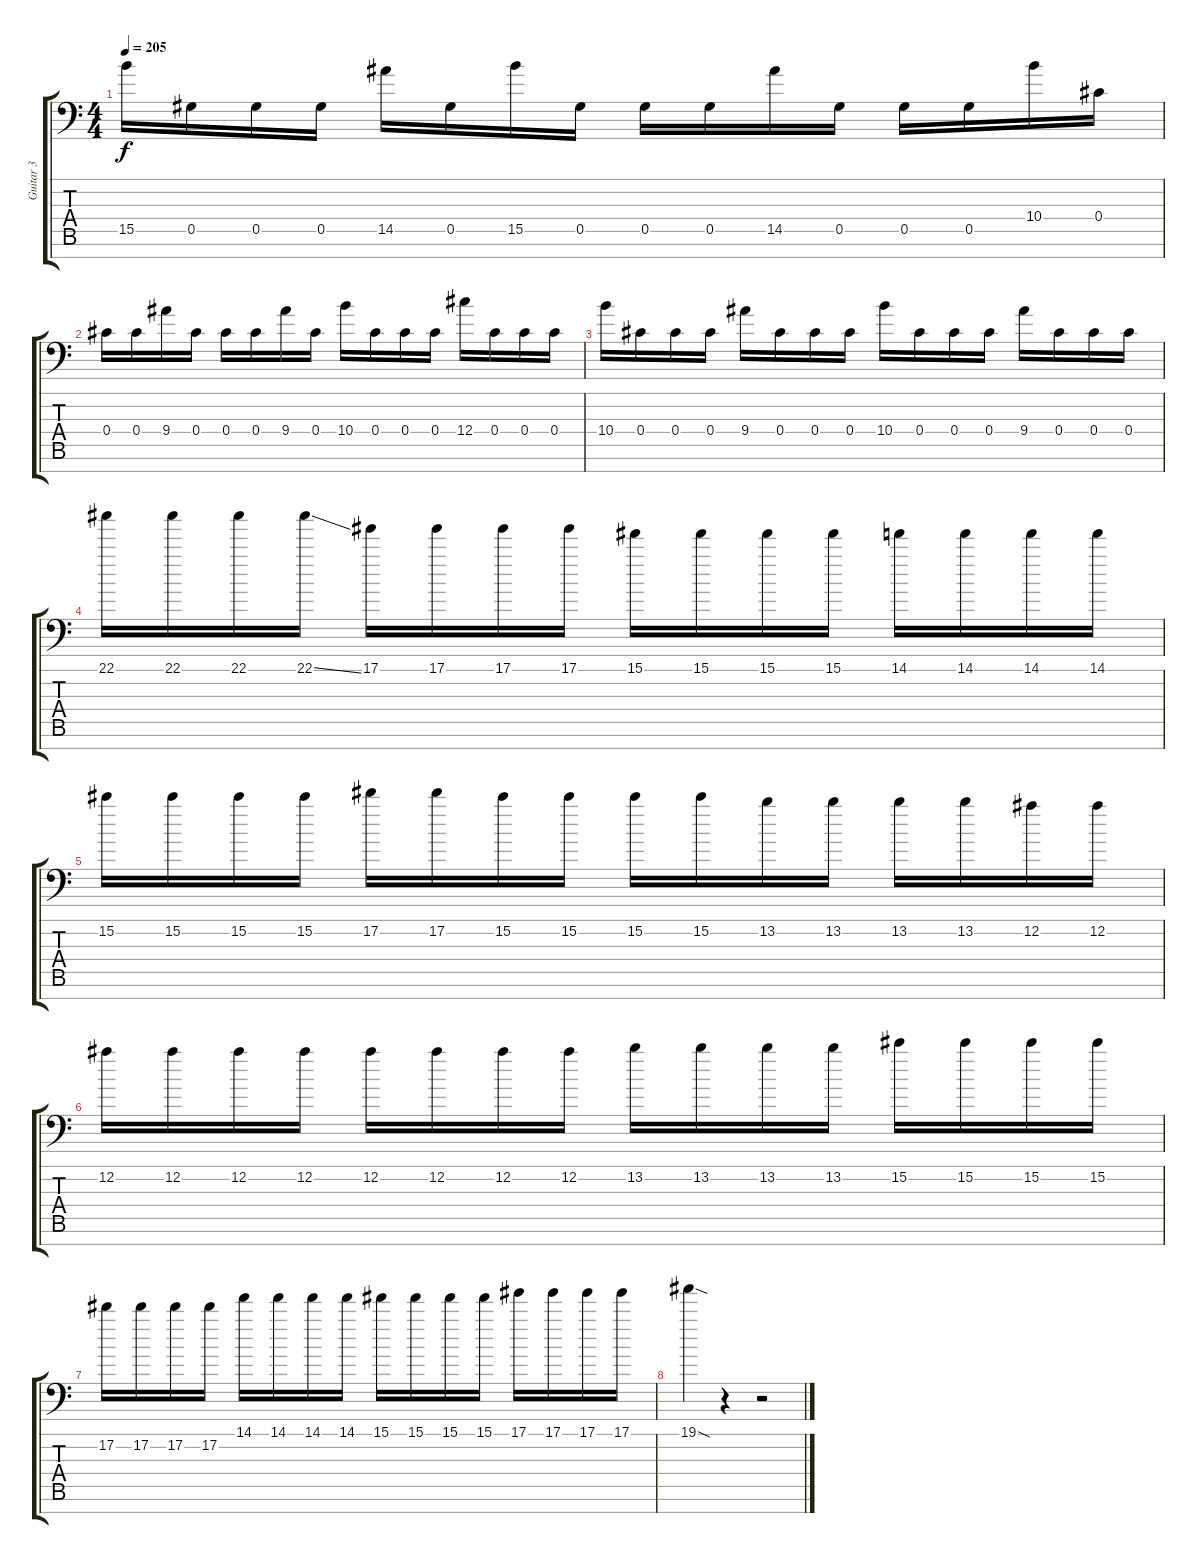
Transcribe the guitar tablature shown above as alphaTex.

\track ("Guitar 3" "Guitar 3") {instrument distortionguitar}
\staff {score tabs}
\tuning (Eb4 Bb3 Gb3 Db3 Ab2 Eb2 Ab1) {hide}
\ts (4 4)
\tempo 205
\clef f4
\ks c
15.5.16{dy f} 0.5.16 0.5.16 0.5.16 14.5.16 0.5.16 15.5.16 0.5.16 0.5.16 0.5.16 14.5.16 0.5.16 0.5.16 0.5.16 10.4.16 0.4.16 |
0.4.16 0.4.16 9.4.16 0.4.16 0.4.16 0.4.16 9.4.16 0.4.16 10.4.16 0.4.16 0.4.16 0.4.16 12.4.16 0.4.16 0.4.16 0.4.16 |
10.4.16 0.4.16 0.4.16 0.4.16 9.4.16 0.4.16 0.4.16 0.4.16 10.4.16 0.4.16 0.4.16 0.4.16 9.4.16 0.4.16 0.4.16 0.4.16 |
22.1.16 22.1.16 22.1.16 22.1{ss}.16 17.1.16 17.1.16 17.1.16 17.1.16 15.1.16 15.1.16 15.1.16 15.1.16 14.1.16 14.1.16 14.1.16 14.1.16 |
15.2.16 15.2.16 15.2.16 15.2.16 17.2.16 17.2.16 15.2.16 15.2.16 15.2.16 15.2.16 13.2.16 13.2.16 13.2.16 13.2.16 12.2.16 12.2.16 |
12.2.16 12.2.16 12.2.16 12.2.16 12.2.16 12.2.16 12.2.16 12.2.16 13.2.16 13.2.16 13.2.16 13.2.16 15.2.16 15.2.16 15.2.16 15.2.16 |
17.2.16 17.2.16 17.2.16 17.2.16 14.1.16 14.1.16 14.1.16 14.1.16 15.1.16 15.1.16 15.1.16 15.1.16 17.1.16 17.1.16 17.1.16 17.1.16 |
19.1{sod}.4 r.4 r.2
